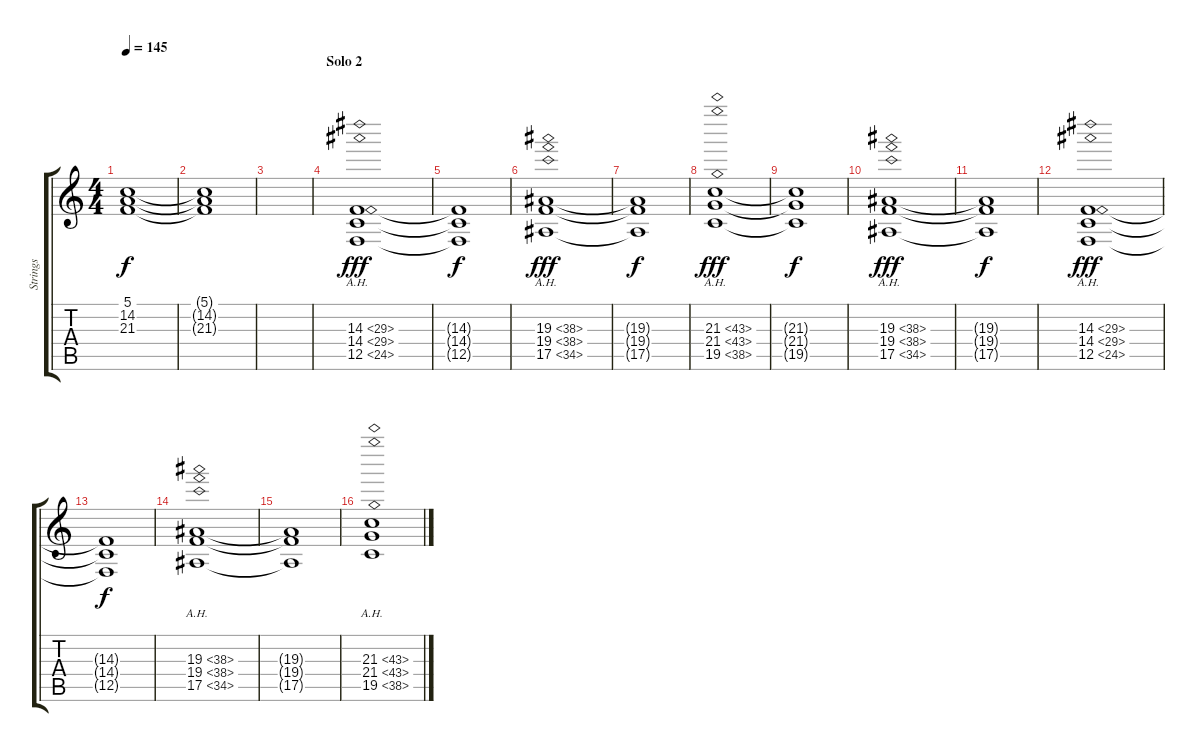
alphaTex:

\track ("Strings" "Strings") {instrument stringensemble1}
\staff {score tabs}
\tuning (C4 G3 Eb3 Bb2 F2 C2) {hide}
\ts (4 4)
\tempo 145
\clef g2
\ks c
(5.1{t} 14.2{t} 21.3{t}).1{dy f} |
(5.1{t} 14.2{t} 21.3{t}).1 |
|
\section ("" "Solo 2")
(14.3{ah 15} 14.4{ah 15} 12.5{ah 12}).1{dy fff} |
(14.3{t} 14.4{t} 12.5{t}).1{dy f} |
(19.3{ah 19} 19.4{ah 19} 17.5{ah 17}).1{dy fff} |
(19.3{t} 19.4{t} 17.5{t}).1{dy f} |
(21.3{ah 22} 21.4{ah 22} 19.5{ah 19}).1{dy fff} |
(21.3{t} 21.4{t} 19.5{t}).1{dy f} |
(19.3{ah 19} 19.4{ah 19} 17.5{ah 17}).1{dy fff} |
(19.3{t} 19.4{t} 17.5{t}).1{dy f} |
(14.3{ah 15} 14.4{ah 15} 12.5{ah 12}).1{dy fff} |
(14.3{t} 14.4{t} 12.5{t}).1{dy f} |
(19.3{ah 19} 19.4{ah 19} 17.5{ah 17}).1 |
(19.3{t} 19.4{t} 17.5{t}).1 |
(21.3{ah 22} 21.4{ah 22} 19.5{ah 19}).1
